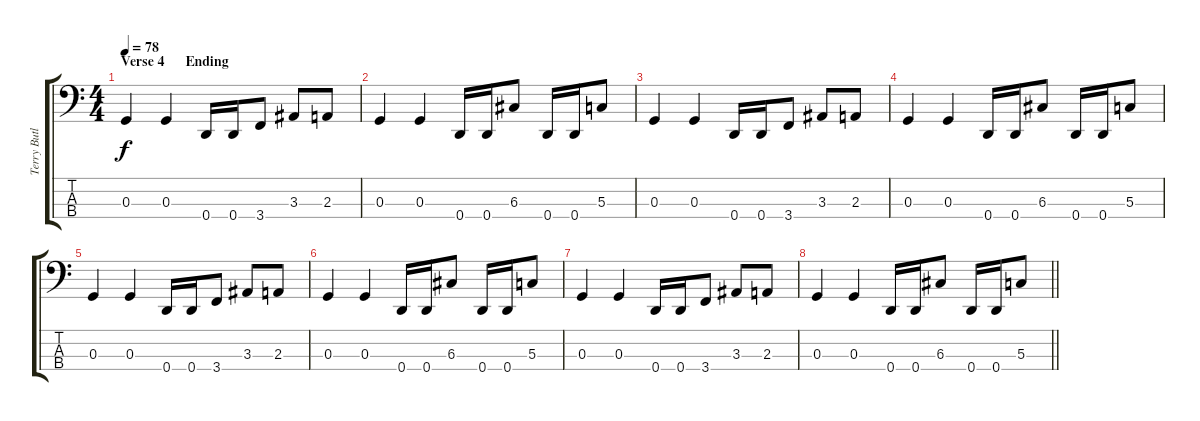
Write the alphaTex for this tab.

\track ("Terry Butler" "Terry Butl") {instrument electricbassfinger}
\staff {score tabs}
\tuning (F2 C2 G1 D1) {hide}
\ts (4 4)
\section ("" "Verse 4      Ending")
\tempo 78
\clef f4
\ks c
0.3.4{dy f} 0.3.4 0.4.16 0.4.16 3.4.8 3.3.8 2.3.8 |
0.3.4 0.3.4 0.4.16 0.4.16 6.3.8 0.4.16 0.4.16 5.3.8 |
0.3.4 0.3.4 0.4.16 0.4.16 3.4.8 3.3.8 2.3.8 |
0.3.4 0.3.4 0.4.16 0.4.16 6.3.8 0.4.16 0.4.16 5.3.8 |
0.3.4 0.3.4 0.4.16 0.4.16 3.4.8 3.3.8 2.3.8 |
0.3.4 0.3.4 0.4.16 0.4.16 6.3.8 0.4.16 0.4.16 5.3.8 |
0.3.4 0.3.4 0.4.16 0.4.16 3.4.8 3.3.8 2.3.8 |
\barLineRight lightlight
0.3.4 0.3.4 0.4.16 0.4.16 6.3.8 0.4.16 0.4.16 5.3.8
